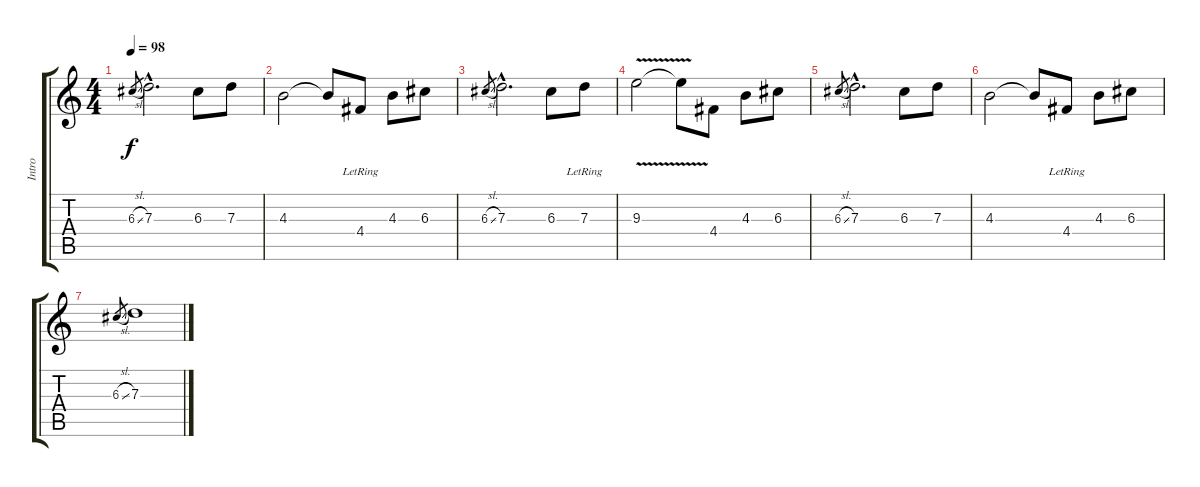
\track ("Intro" "Intro") {instrument acousticguitarsteel}
\staff {score tabs}
\tuning (E4 B3 G3 D3 A2 E2) {hide}
\ts (4 4)
\tempo 98
\clef g2
\ks c
6.3{sl}.8{gr dy f} 7.3{hac}.2{d} 6.3.8 7.3.8 |
4.3.2 4.3{t}.8 4.4{lr}.8 4.3.8 6.3.8 |
6.3{sl}.8{gr} 7.3{hac}.2{d} 6.3.8 7.3{lr}.8 |
9.3{v}.2 9.3{t}.8 4.4.8 4.3.8 6.3.8 |
6.3{sl}.8{gr} 7.3{hac}.2{d} 6.3.8 7.3.8 |
4.3.2 4.3{t}.8 4.4{lr}.8 4.3.8 6.3.8 |
6.3{sl}.8{gr} 7.3.1
